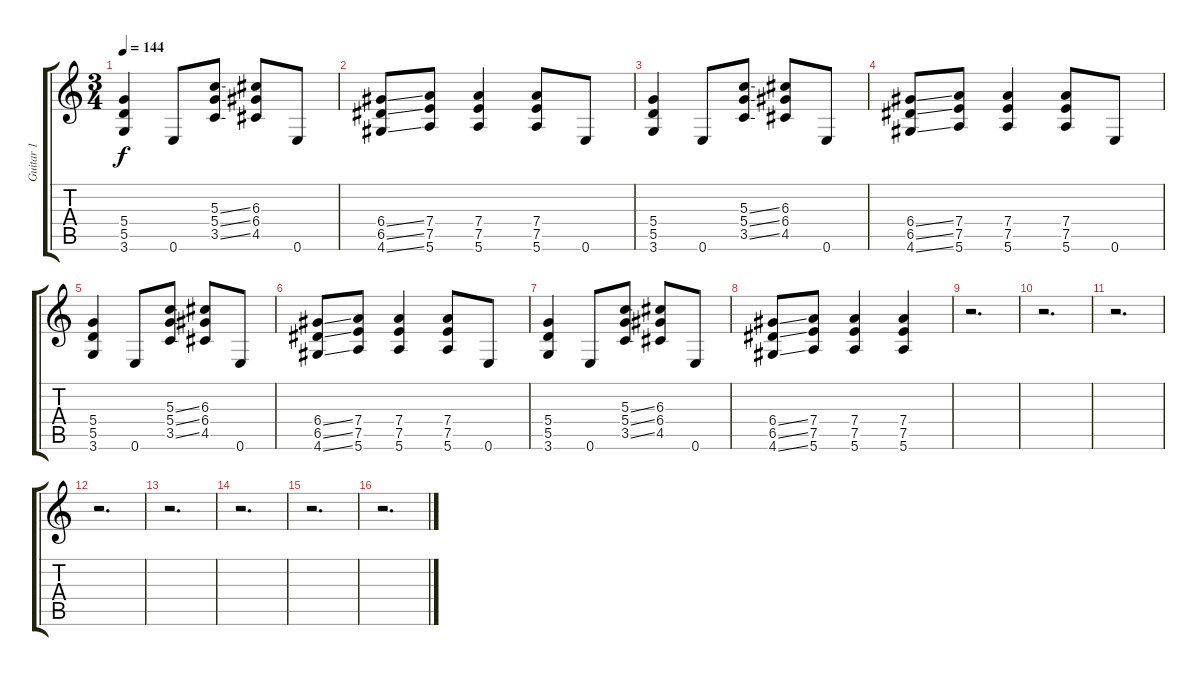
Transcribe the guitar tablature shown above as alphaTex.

\track ("Guitar 1" "Guitar 1") {instrument distortionguitar}
\staff {score tabs}
\tuning (E4 B3 G3 D3 A2 E2) {hide}
\ts (3 4)
\tempo 144
\clef g2
\ks c
(5.4 5.5 3.6).4{dy f} 0.6.8 (5.3{ss} 5.4{ss} 3.5{ss}).8 (6.3 6.4 4.5).8 0.6.8 |
(6.4{ss} 6.5{ss} 4.6{ss}).8 (7.4 7.5 5.6).8 (7.4 7.5 5.6).4 (7.4 7.5 5.6).8 0.6.8 |
(5.4 5.5 3.6).4 0.6.8 (5.3{ss} 5.4{ss} 3.5{ss}).8 (6.3 6.4 4.5).8 0.6.8 |
(6.4{ss} 6.5{ss} 4.6{ss}).8 (7.4 7.5 5.6).8 (7.4 7.5 5.6).4 (7.4 7.5 5.6).8 0.6.8 |
(5.4 5.5 3.6).4 0.6.8 (5.3{ss} 5.4{ss} 3.5{ss}).8 (6.3 6.4 4.5).8 0.6.8 |
(6.4{ss} 6.5{ss} 4.6{ss}).8 (7.4 7.5 5.6).8 (7.4 7.5 5.6).4 (7.4 7.5 5.6).8 0.6.8 |
(5.4 5.5 3.6).4 0.6.8 (5.3{ss} 5.4{ss} 3.5{ss}).8 (6.3 6.4 4.5).8 0.6.8 |
(6.4{ss} 6.5{ss} 4.6{ss}).8 (7.4 7.5 5.6).8 (7.4 7.5 5.6).4 (7.4 7.5 5.6).4 |
r.2{d} |
r.2{d} |
r.2{d} |
r.2{d} |
r.2{d} |
r.2{d} |
r.2{d} |
r.2{d}
